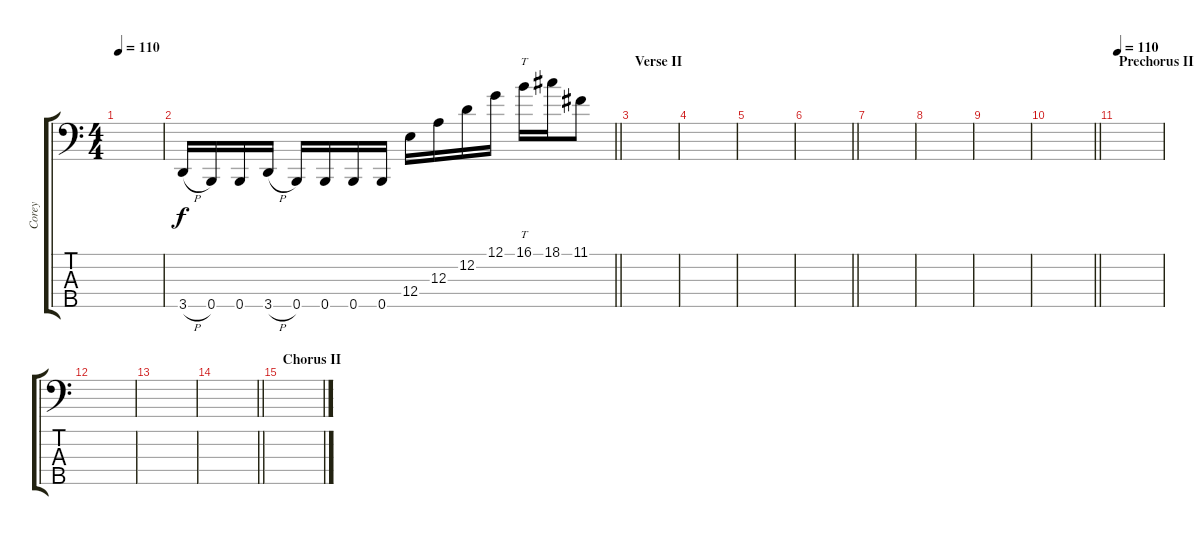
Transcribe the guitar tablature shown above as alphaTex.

\track ("Corey" "Corey") {instrument slapbass1}
\staff {score tabs}
\tuning (G2 D2 A1 E1 B0) {hide}
\ts (4 4)
\tempo 110
\clef f4
\ks c
|
\barLineRight lightlight
3.5{h}.16 0.5.16 0.5.16 3.5{h}.16 0.5.16 0.5.16 0.5.16 0.5.16 12.4.16 12.3.16 12.2.16 12.1.16 16.1.16{tt} 18.1.16 11.1.8 |
\section ("" "Verse II")
|
|
|
\barLineRight lightlight
|
|
|
|
\barLineRight lightlight
|
\section ("" "Prechorus II")
\tempo 110
|
|
|
\barLineRight lightlight
|
\section ("" "Chorus II")
